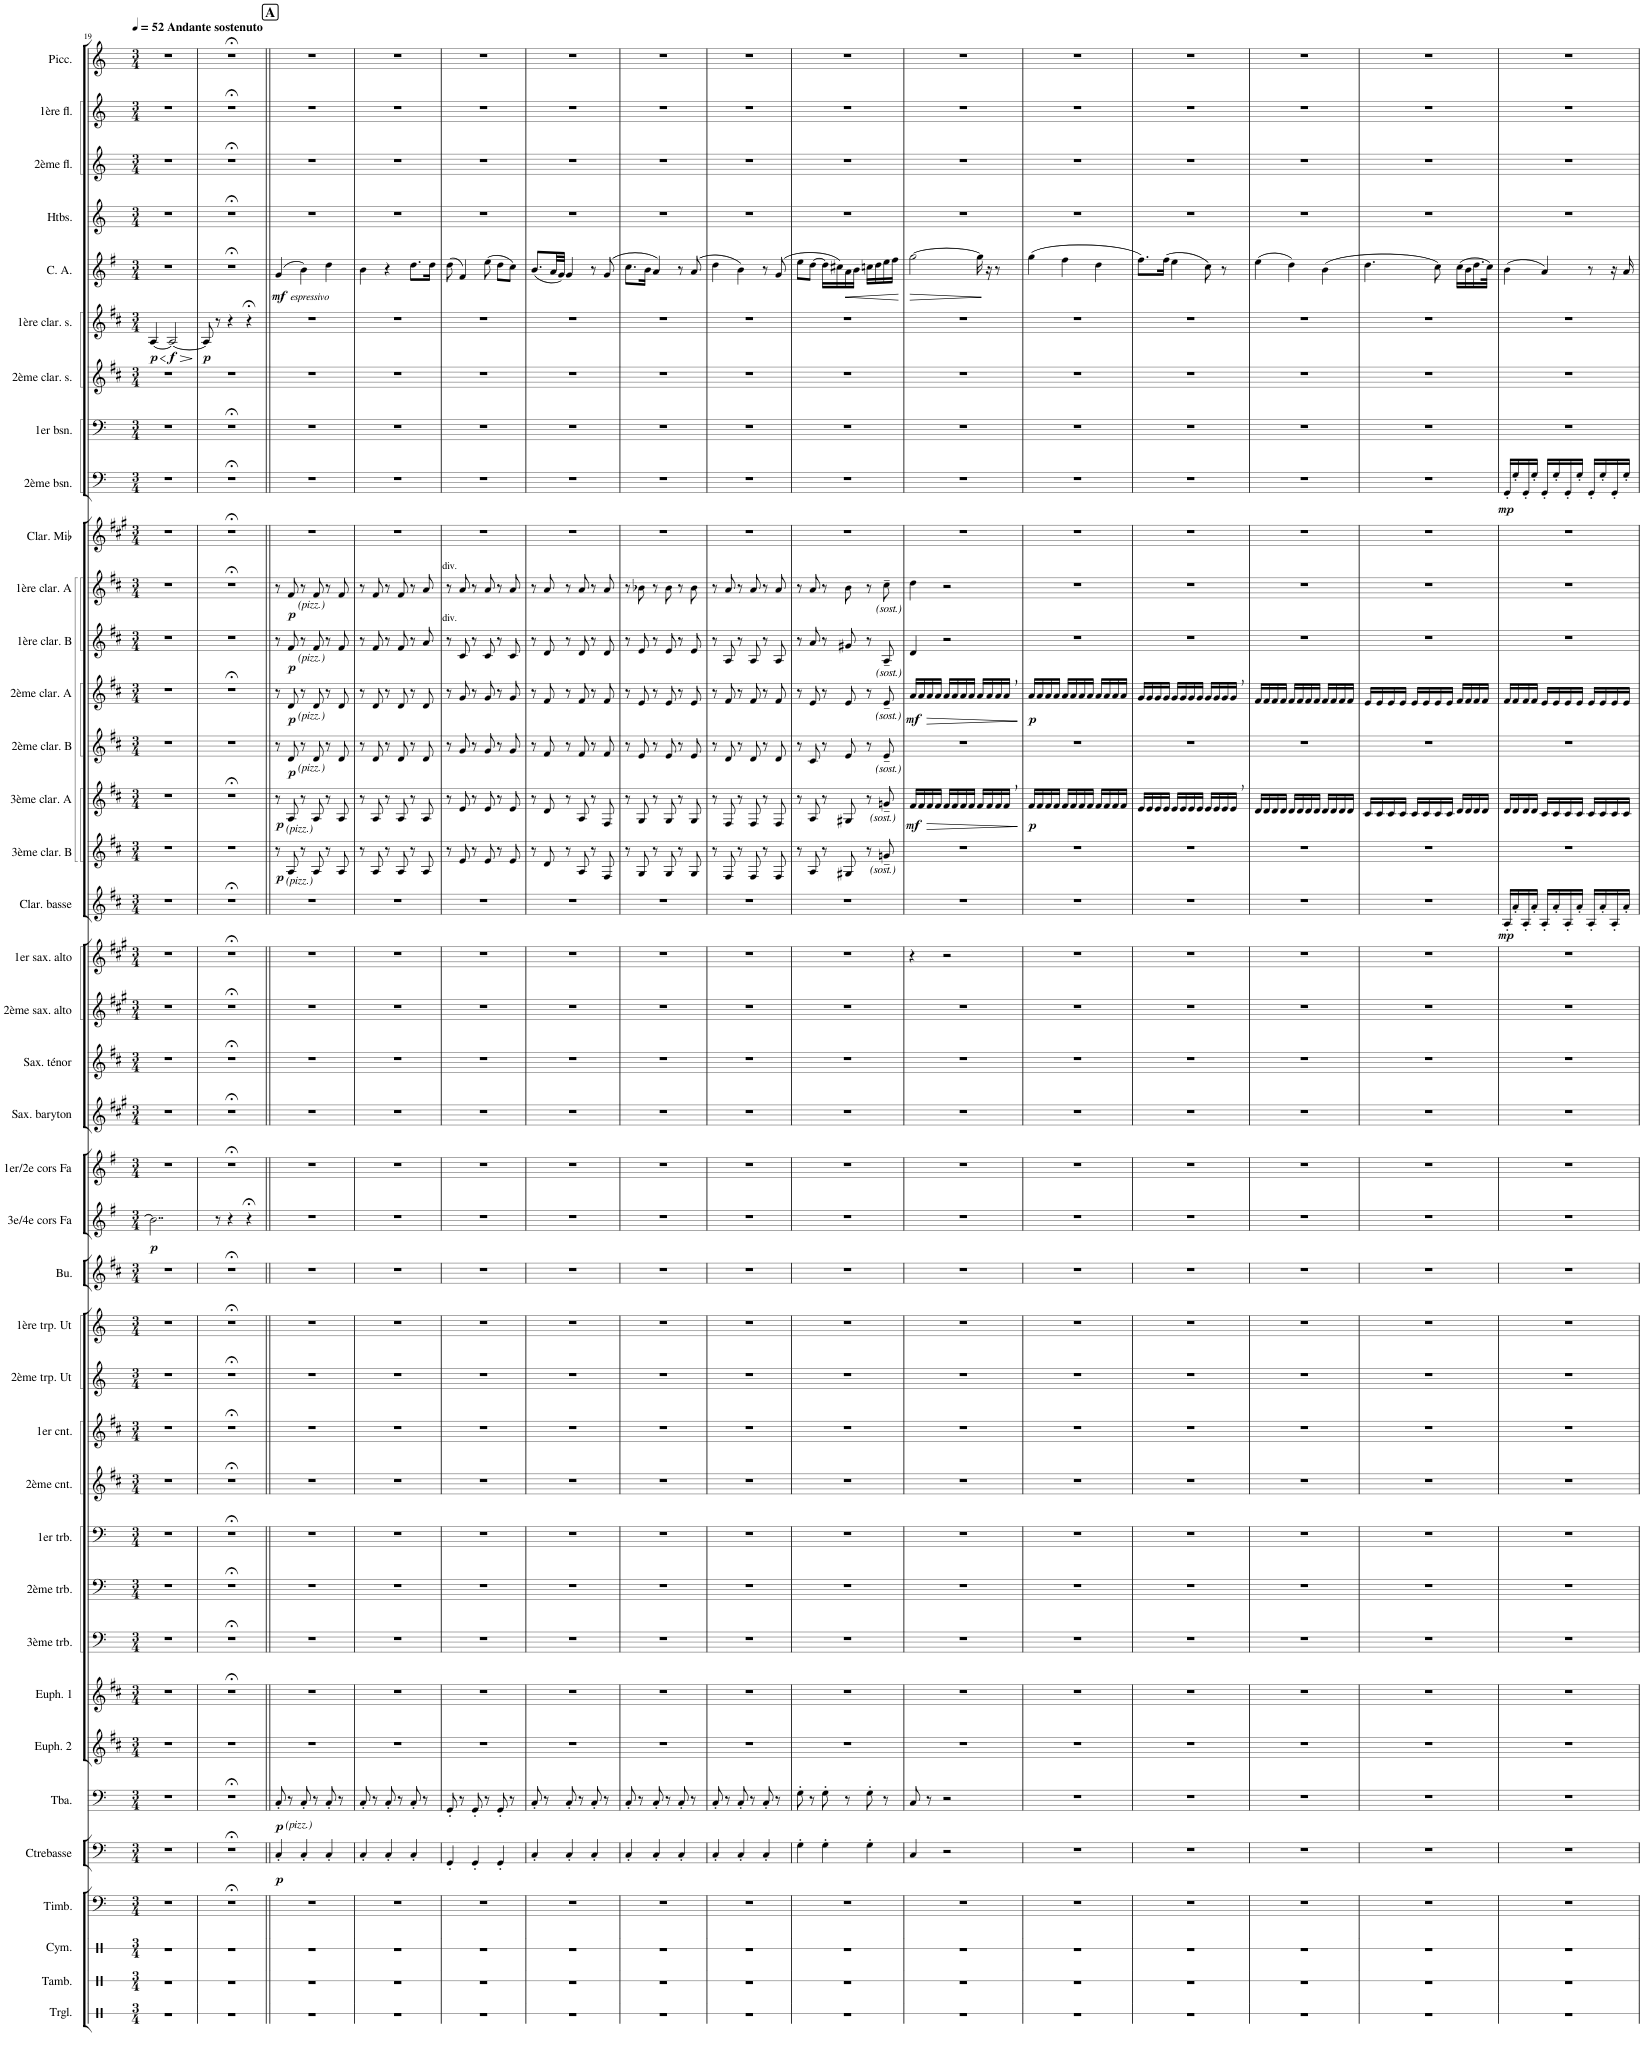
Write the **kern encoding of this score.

**kern	**kern	**kern	**kern	**kern	**dynam	**kern	**dynam	**kern	**kern	**kern	**kern	**kern	**kern	**kern	**kern	**kern	**kern	**kern	**dynam	**kern	**kern	**kern	**kern	**kern	**kern	**dynam	**kern	**dynam	**kern	**dynam	**kern	**dynam	**kern	**dynam	**kern	**dynam	**kern	**dynam	**kern	**kern	**dynam	**kern	**kern	**kern	**dynam	**kern	**dynam	**kern	**kern	**kern	**kern
*part39	*part38	*part37	*part36	*part35	*part35	*part34	*part34	*part33	*part32	*part31	*part30	*part29	*part28	*part27	*part26	*part25	*part24	*part23	*part23	*part22	*part21	*part20	*part19	*part18	*part17	*part17	*part16	*part16	*part15	*part15	*part14	*part14	*part13	*part13	*part12	*part12	*part11	*part11	*part10	*part9	*part9	*part8	*part7	*part6	*part6	*part5	*part5	*part4	*part3	*part2	*part1
*staff39	*staff38	*staff37	*staff36	*staff35	*staff35	*staff34	*staff34	*staff33	*staff32	*staff31	*staff30	*staff29	*staff28	*staff27	*staff26	*staff25	*staff24	*staff23	*staff23	*staff22	*staff21	*staff20	*staff19	*staff18	*staff17	*staff17	*staff16	*staff16	*staff15	*staff15	*staff14	*staff14	*staff13	*staff13	*staff12	*staff12	*staff11	*staff11	*staff10	*staff9	*staff9	*staff8	*staff7	*staff6	*staff6	*staff5	*staff5	*staff4	*staff3	*staff2	*staff1
*I"Triangle	*I"Tambourin	*I"Cymbales	*I"Timbales	*I"Contrebasse à c.	*	*I"Tuba	*	*I"Euphonium 2	*I"Euphonium 1	*I"3ème trombone	*I"2ème trombone	*I"1er trombone	*I"2ème cornet	*I"1er cornet	*I"2ème trompette en Ut	*I"1ère trompette en Ut	*I"Bugle	*I"3ème/4ème cors en Fa	*	*I"1er/2ème cors en Fa	*I"Saxophone baryton	*I"Saxophone ténor	*I"2ème saxophone alto	*I"1er saxophone alto	*I"Clarinette basse	*	*I"3ème clarinette B	*	*I"3ème clarinette A	*	*I"2ème clarinette B	*	*I"2ème clarinette A	*	*I"1ère clarinette B	*	*I"1ère clarinette A	*	*I"Clarinette mib	*I"2ème basson	*	*I"1er basson	*I"2ème clarinette solo	*I"1ère clarinette solo	*	*I"Cor anglais	*	*I"Hautbois	*I"2ème flûte	*I"1ère flûte	*I"Piccolo
*I'Trgl.	*I'Tamb.	*I'Cym.	*I'Timb.	*I'Ctrebasse	*	*I'Tba.	*	*I'Euph. 2	*I'Euph. 1	*I'3ème trb.	*I'2ème trb.	*I'1er trb.	*I'2ème cnt.	*I'1er cnt.	*I'2ème trp. Ut	*I'1ère trp. Ut	*I'Bu.	*I'3e/4e cors Fa	*	*I'1er/2e cors Fa	*I'Sax. baryton	*I'Sax. ténor	*I'2ème sax. alto	*I'1er sax. alto	*I'Clar. basse	*	*I'3ème clar. B	*	*I'3ème clar. A	*	*I'2ème clar. B	*	*I'2ème clar. A	*	*I'1ère clar. B	*	*I'1ère clar. A	*	*I'Clar. Mib	*I'2ème bsn.	*	*I'1er bsn.	*I'2ème clar. s.	*I'1ère clar. s.	*	*I'C. A.	*	*I'Htbs.	*I'2ème fl.	*I'1ère fl.	*I'Picc.
!!LO:PB:g=z
*clefX	*clefX	*clefX	*clefF4	*clefF4	*	*clefF4	*	*clefG2	*clefG2	*clefF4	*clefF4	*clefF4	*clefG2	*clefG2	*clefG2	*clefG2	*clefG2	*clefG2	*	*clefG2	*clefG2	*clefG2	*clefG2	*clefG2	*clefG2	*	*clefG2	*	*clefG2	*	*clefG2	*	*clefG2	*	*clefG2	*	*clefG2	*	*clefG2	*clefF4	*	*clefF4	*clefG2	*clefG2	*	*clefG2	*	*clefG2	*clefG2	*clefG2	*clefG2
*	*	*	*	*Trd7c12	*	*	*	*Trd8c14	*Trd8c14	*	*	*	*Trd1c2	*Trd1c2	*Trd1c2	*Trd1c2	*Trd1c2	*Trd4c7	*	*Trd4c7	*Trd12c21	*Trd8c14	*Trd5c9	*Trd5c9	*Trd8c14	*	*Trd1c2	*	*Trd1c2	*	*Trd1c2	*	*Trd1c2	*	*Trd1c2	*	*Trd1c2	*	*Trd1c2	*	*	*	*Trd1c2	*Trd1c2	*	*Trd4c7	*	*	*	*	*Trd-7c-12
*k[]	*k[]	*k[]	*k[]	*k[]	*	*k[]	*	*k[f#c#]	*k[f#c#]	*k[]	*k[]	*k[]	*k[f#c#]	*k[f#c#]	*k[]	*k[]	*k[f#c#]	*k[f#]	*	*k[f#]	*k[f#c#g#]	*k[f#c#]	*k[f#c#g#]	*k[f#c#g#]	*k[f#c#]	*	*k[f#c#]	*	*k[f#c#]	*	*k[f#c#]	*	*k[f#c#]	*	*k[f#c#]	*	*k[f#c#]	*	*k[f#c#g#]	*k[]	*	*k[]	*k[f#c#]	*k[f#c#]	*	*k[f#]	*	*k[]	*k[]	*k[]	*k[]
*M3/4	*M3/4	*M3/4	*M3/4	*M3/4	*	*M3/4	*	*M3/4	*M3/4	*M3/4	*M3/4	*M3/4	*M3/4	*M3/4	*M3/4	*M3/4	*M3/4	*M3/4	*	*M3/4	*M3/4	*M3/4	*M3/4	*M3/4	*M3/4	*	*M3/4	*	*M3/4	*	*M3/4	*	*M3/4	*	*M3/4	*	*M3/4	*	*M3/4	*M3/4	*	*M3/4	*M3/4	*M3/4	*	*M3/4	*	*M3/4	*M3/4	*M3/4	*M3/4
*MM52	*MM52	*MM52	*MM52	*MM52	*	*MM52	*	*MM52	*MM52	*MM52	*MM52	*MM52	*MM52	*MM52	*MM52	*MM52	*MM52	*MM52	*	*MM52	*MM52	*MM52	*MM52	*MM52	*MM52	*	*MM52	*	*MM52	*	*MM52	*	*MM52	*	*MM52	*	*MM52	*	*MM52	*MM52	*	*MM52	*MM52	*MM52	*	*MM52	*	*MM52	*MM52	*MM52	*MM52
=19	=19	=19	=19	=19	=19	=19	=19	=19	=19	=19	=19	=19	=19	=19	=19	=19	=19	=19	=19	=19	=19	=19	=19	=19	=19	=19	=19	=19	=19	=19	=19	=19	=19	=19	=19	=19	=19	=19	=19	=19	=19	=19	=19	=19	=19	=19	=19	=19	=19	=19	=19
!	!	!	!	!	!	!	!	!	!	!	!	!	!	!	!	!	!	!	!	!	!	!	!	!	!	!	!	!	!	!	!	!	!	!	!	!	!	!	!	!	!	!	!	!	!	!	!	!	!	!	!LO:TX:a:B:t=Andante sostenuto
!	!	!	!	!	!	!	!	!	!	!	!	!	!	!	!	!	!	!LO:N:vis=2..	!LO:DY:b	!	!	!	!	!	!	!	!	!	!	!	!	!	!	!	!	!	!	!	!	!	!	!	!	!	!LO:HP:b	!	!	!	!	!	!
!	!	!	!	!	!	!	!	!	!	!	!	!	!	!	!	!	!	!	!	!	!	!	!	!	!	!	!	!	!	!	!	!	!	!	!	!	!	!	!	!	!	!	!	!	!LO:DY:n=1:b	!	!	!	!	!	!
2.r	2.r	2.r	2.r	2.r	.	2.r	.	2.r	2.r	2.r	2.r	2.r	2.r	2.r	2.r	2.r	2.r	2.b\_	p	2.r	2.r	2.r	2.r	2.r	2.r	.	2.r	.	2.r	.	2.r	.	2.r	.	2.r	.	2.r	.	2.r	2.r	.	2.r	2.r	[4A/	< p	2.r	.	2.r	2.r	2.r	2.r
!	!	!	!	!	!	!	!	!	!	!	!	!	!	!	!	!	!	!	!	!	!	!	!	!	!	!	!	!	!	!	!	!	!	!	!	!	!	!	!	!	!	!	!	!	!LO:HP:n=1:b	!	!	!	!	!	!
!	!	!	!	!	!	!	!	!	!	!	!	!	!	!	!	!	!	!	!	!	!	!	!	!	!	!	!	!	!	!	!	!	!	!	!	!	!	!	!	!	!	!	!	!	!LO:DY:n=2:b	!	!	!	!	!	!
.	.	.	.	.	.	.	.	.	.	.	.	.	.	.	.	.	.	.	.	.	.	.	.	.	.	.	.	.	.	.	.	.	.	.	.	.	.	.	.	.	.	.	.	2A/_	[ > f	.	.	.	.	.	.
.	.	.	.	.	.	.	.	.	.	.	.	.	.	.	.	.	.	.	.	.	.	.	.	.	.	.	.	.	.	.	.	.	.	.	.	.	.	.	.	.	.	.	.	.	]	.	.	.	.	.	.
=20	=20	=20	=20	=20	=20	=20	=20	=20	=20	=20	=20	=20	=20	=20	=20	=20	=20	=20	=20	=20	=20	=20	=20	=20	=20	=20	=20	=20	=20	=20	=20	=20	=20	=20	=20	=20	=20	=20	=20	=20	=20	=20	=20	=20	=20	=20	=20	=20	=20	=20	=20
!	!	!	!	!	!	!	!	!	!	!	!	!	!	!	!	!	!	!	!	!	!	!	!	!	!	!	!	!	!	!	!	!	!	!	!	!	!	!	!	!	!	!	!	!	!LO:DY:b	!	!	!	!	!	!
2.r	2.r	2.r	2.r;<	2.r;<	.	2.r;<	.	2.r	2.r;<	2.r;<	2.r;<	2.r;<	2.r;<	2.r;<	2.r;<	2.r;<	2.r;<	8b\]	.	2.r;<	2.r;<	2.r;<	2.r;<	2.r;<	2.r;<	.	2.r	.	2.r;<	.	2.r	.	2.r;<	.	2.r	.	2.r;<	.	2.r;<	2.r;<	.	2.r;<	2.r	8A/]	p	2.r;<	.	2.r;<	2.r;<	2.r;<	2.r;<
.	.	.	.	.	.	.	.	.	.	.	.	.	.	.	.	.	.	8r	.	.	.	.	.	.	.	.	.	.	.	.	.	.	.	.	.	.	.	.	.	.	.	.	.	8r	.	.	.	.	.	.	.
.	.	.	.	.	.	.	.	.	.	.	.	.	.	.	.	.	.	4r	.	.	.	.	.	.	.	.	.	.	.	.	.	.	.	.	.	.	.	.	.	.	.	.	.	4r	.	.	.	.	.	.	.
.	.	.	.	.	.	.	.	.	.	.	.	.	.	.	.	.	.	4r;<	.	.	.	.	.	.	.	.	.	.	.	.	.	.	.	.	.	.	.	.	.	.	.	.	.	4r;<	.	.	.	.	.	.	.
!!LO:REH:place=s1:a:B:cj:fs=14:t=A
=21||	=21||	=21||	=21||	=21||	=21||	=21||	=21||	=21||	=21||	=21||	=21||	=21||	=21||	=21||	=21||	=21||	=21||	=21||	=21||	=21||	=21||	=21||	=21||	=21||	=21||	=21||	=21||	=21||	=21||	=21||	=21||	=21||	=21||	=21||	=21||	=21||	=21||	=21||	=21||	=21||	=21||	=21||	=21||	=21||	=21||	=21||	=21||	=21||	=21||	=21||	=21||
!	!	!	!	!	!	!LO:TX:b:i:t=(pizz.)	!	!	!	!	!	!	!	!	!	!	!	!	!	!	!	!	!	!	!	!	!	!	!	!	!	!	!	!	!	!	!	!	!	!	!	!	!	!	!	!	!	!	!	!	!
!	!	!	!	!	!LO:DY:b	!	!LO:DY:b	!	!	!	!	!	!	!	!	!	!	!	!	!	!	!	!	!	!	!	!	!	!	!	!	!	!	!	!	!	!	!	!	!	!	!	!	!	!	!	!LO:DY:b	!	!	!	!
!	!	!	!	!	!	!	!	!	!	!	!	!	!	!	!	!	!	!	!	!	!	!	!	!	!	!	!	!	!	!	!	!	!	!	!	!	!	!	!	!	!	!	!	!	!	!	!LO:DY:n=1:b	!	!	!	!
2.r	2.r	2.r	2.r	4C'/	p	8C'/	p	2.r	2.r	2.r	2.r	2.r	2.r	2.r	2.r	2.r	2.r	2.r	.	2.r	2.r	2.r	2.r	2.r	2.r	.	8r	.	8r	.	8r	.	8r	.	8r	.	8r	.	2.r	2.r	.	2.r	2.r	2.r	.	(4g/	mf other-dynamics	2.r	2.r	2.r	2.r
!	!	!	!	!	!	!	!	!	!	!	!	!	!	!	!	!	!	!	!	!	!	!	!	!	!	!	!	!	!	!	!	!	!	!	!	!	!LO:TX:b:i:t=(pizz.)	!	!	!	!	!	!	!	!	!	!	!	!	!	!
!	!	!	!	!	!	!	!	!	!	!	!	!	!	!	!	!	!	!	!	!	!	!	!	!	!	!	!	!	!	!	!	!	!	!	!LO:TX:b:i:t=(pizz.)	!	!	!	!	!	!	!	!	!	!	!	!	!	!	!	!
!	!	!	!	!	!	!	!	!	!	!	!	!	!	!	!	!	!	!	!	!	!	!	!	!	!	!	!	!	!	!	!	!	!LO:TX:b:i:t=(pizz.)	!	!	!	!	!	!	!	!	!	!	!	!	!	!	!	!	!	!
!	!	!	!	!	!	!	!	!	!	!	!	!	!	!	!	!	!	!	!	!	!	!	!	!	!	!	!	!	!	!	!LO:TX:b:i:t=(pizz.)	!	!	!	!	!	!	!	!	!	!	!	!	!	!	!	!	!	!	!	!
!	!	!	!	!	!	!	!	!	!	!	!	!	!	!	!	!	!	!	!	!	!	!	!	!	!	!	!	!	!LO:TX:b:i:t=(pizz.)	!	!	!	!	!	!	!	!	!	!	!	!	!	!	!	!	!	!	!	!	!	!
!	!	!	!	!	!	!	!	!	!	!	!	!	!	!	!	!	!	!	!	!	!	!	!	!	!	!	!LO:TX:b:i:t=(pizz.)	!	!	!	!	!	!	!	!	!	!	!	!	!	!	!	!	!	!	!	!	!	!	!	!
!	!	!	!	!	!	!	!	!	!	!	!	!	!	!	!	!	!	!	!	!	!	!	!	!	!	!	!	!LO:DY:b	!	!LO:DY:b	!	!LO:DY:b	!	!LO:DY:b	!	!LO:DY:b	!	!LO:DY:b	!	!	!	!	!	!	!	!	!	!	!	!	!
.	.	.	.	.	.	8r	.	.	.	.	.	.	.	.	.	.	.	.	.	.	.	.	.	.	.	.	8A/	p	8A/	p	8d/	p	8d/	p	8f#/	p	8f#/	p	.	.	.	.	.	.	.	.	.	.	.	.	.
.	.	.	.	4C'/	.	8C'/	.	.	.	.	.	.	.	.	.	.	.	.	.	.	.	.	.	.	.	.	8r	.	8r	.	8r	.	8r	.	8r	.	8r	.	.	.	.	.	.	.	.	4b\)	.	.	.	.	.
.	.	.	.	.	.	8r	.	.	.	.	.	.	.	.	.	.	.	.	.	.	.	.	.	.	.	.	8A/	.	8A/	.	8d/	.	8d/	.	8f#/	.	8f#/	.	.	.	.	.	.	.	.	.	.	.	.	.	.
.	.	.	.	4C'/	.	8C'/	.	.	.	.	.	.	.	.	.	.	.	.	.	.	.	.	.	.	.	.	8r	.	8r	.	8r	.	8r	.	8r	.	8r	.	.	.	.	.	.	.	.	4dd\	.	.	.	.	.
.	.	.	.	.	.	8r	.	.	.	.	.	.	.	.	.	.	.	.	.	.	.	.	.	.	.	.	8A/	.	8A/	.	8d/	.	8d/	.	8f#/	.	8f#/	.	.	.	.	.	.	.	.	.	.	.	.	.	.
=22	=22	=22	=22	=22	=22	=22	=22	=22	=22	=22	=22	=22	=22	=22	=22	=22	=22	=22	=22	=22	=22	=22	=22	=22	=22	=22	=22	=22	=22	=22	=22	=22	=22	=22	=22	=22	=22	=22	=22	=22	=22	=22	=22	=22	=22	=22	=22	=22	=22	=22	=22
2.r	2.r	2.r	2.r	4C'/	.	8C'/	.	2.r	2.r	2.r	2.r	2.r	2.r	2.r	2.r	2.r	2.r	2.r	.	2.r	2.r	2.r	2.r	2.r	2.r	.	8r	.	8r	.	8r	.	8r	.	8r	.	8r	.	2.r	2.r	.	2.r	2.r	2.r	.	4b\	.	2.r	2.r	2.r	2.r
.	.	.	.	.	.	8r	.	.	.	.	.	.	.	.	.	.	.	.	.	.	.	.	.	.	.	.	8A/	.	8A/	.	8d/	.	8d/	.	8f#/	.	8f#/	.	.	.	.	.	.	.	.	.	.	.	.	.	.
.	.	.	.	4C'/	.	8C'/	.	.	.	.	.	.	.	.	.	.	.	.	.	.	.	.	.	.	.	.	8r	.	8r	.	8r	.	8r	.	8r	.	8r	.	.	.	.	.	.	.	.	4r	.	.	.	.	.
.	.	.	.	.	.	8r	.	.	.	.	.	.	.	.	.	.	.	.	.	.	.	.	.	.	.	.	8A/	.	8A/	.	8d/	.	8d/	.	8f#/	.	8f#/	.	.	.	.	.	.	.	.	.	.	.	.	.	.
.	.	.	.	4C'/	.	8C'/	.	.	.	.	.	.	.	.	.	.	.	.	.	.	.	.	.	.	.	.	8r	.	8r	.	8r	.	8r	.	8r	.	8r	.	.	.	.	.	.	.	.	8.dd\L	.	.	.	.	.
.	.	.	.	.	.	8r	.	.	.	.	.	.	.	.	.	.	.	.	.	.	.	.	.	.	.	.	8A/	.	8A/	.	8d/	.	8d/	.	8a/	.	8a/	.	.	.	.	.	.	.	.	.	.	.	.	.	.
.	.	.	.	.	.	.	.	.	.	.	.	.	.	.	.	.	.	.	.	.	.	.	.	.	.	.	.	.	.	.	.	.	.	.	.	.	.	.	.	.	.	.	.	.	.	16dd\Jk	.	.	.	.	.
=23	=23	=23	=23	=23	=23	=23	=23	=23	=23	=23	=23	=23	=23	=23	=23	=23	=23	=23	=23	=23	=23	=23	=23	=23	=23	=23	=23	=23	=23	=23	=23	=23	=23	=23	=23	=23	=23	=23	=23	=23	=23	=23	=23	=23	=23	=23	=23	=23	=23	=23	=23
2.r	2.r	2.r	2.r	4GG'/	.	8GG'/	.	2.r	2.r	2.r	2.r	2.r	2.r	2.r	2.r	2.r	2.r	2.r	.	2.r	2.r	2.r	2.r	2.r	2.r	.	8r	.	8r	.	8r	.	8r	.	8r	.	8r	.	2.r	2.r	.	2.r	2.r	2.r	.	(8dd\	.	2.r	2.r	2.r	2.r
!	!	!	!	!	!	!	!	!	!	!	!	!	!	!	!	!	!	!	!	!	!	!	!	!	!	!	!	!	!	!	!	!	!	!	!	!	!LO:TX:a:t=div.	!	!	!	!	!	!	!	!	!	!	!	!	!	!
!	!	!	!	!	!	!	!	!	!	!	!	!	!	!	!	!	!	!	!	!	!	!	!	!	!	!	!	!	!	!	!	!	!	!	!LO:TX:a:t=div.	!	!	!	!	!	!	!	!	!	!	!	!	!	!	!	!
.	.	.	.	.	.	8r	.	.	.	.	.	.	.	.	.	.	.	.	.	.	.	.	.	.	.	.	8e/	.	8e/	.	8g/	.	8g/	.	8c#/	.	8a/	.	.	.	.	.	.	.	.	4f#/)	.	.	.	.	.
.	.	.	.	4GG'/	.	8GG'/	.	.	.	.	.	.	.	.	.	.	.	.	.	.	.	.	.	.	.	.	8r	.	8r	.	8r	.	8r	.	8r	.	8r	.	.	.	.	.	.	.	.	.	.	.	.	.	.
.	.	.	.	.	.	8r	.	.	.	.	.	.	.	.	.	.	.	.	.	.	.	.	.	.	.	.	8e/	.	8e/	.	8g/	.	8g/	.	8c#/	.	8a/	.	.	.	.	.	.	.	.	(8ee\	.	.	.	.	.
.	.	.	.	4GG'/	.	8GG'/	.	.	.	.	.	.	.	.	.	.	.	.	.	.	.	.	.	.	.	.	8r	.	8r	.	8r	.	8r	.	8r	.	8r	.	.	.	.	.	.	.	.	8dd\L	.	.	.	.	.
.	.	.	.	.	.	8r	.	.	.	.	.	.	.	.	.	.	.	.	.	.	.	.	.	.	.	.	8e/	.	8e/	.	8g/	.	8g/	.	8c#/	.	8a/	.	.	.	.	.	.	.	.	8cc\J)	.	.	.	.	.
=24	=24	=24	=24	=24	=24	=24	=24	=24	=24	=24	=24	=24	=24	=24	=24	=24	=24	=24	=24	=24	=24	=24	=24	=24	=24	=24	=24	=24	=24	=24	=24	=24	=24	=24	=24	=24	=24	=24	=24	=24	=24	=24	=24	=24	=24	=24	=24	=24	=24	=24	=24
2.r	2.r	2.r	2.r	4C'/	.	8C'/	.	2.r	2.r	2.r	2.r	2.r	2.r	2.r	2.r	2.r	2.r	2.r	.	2.r	2.r	2.r	2.r	2.r	2.r	.	8r	.	8r	.	8r	.	8r	.	8r	.	8r	.	2.r	2.r	.	2.r	2.r	2.r	.	(8.b/L	.	2.r	2.r	2.r	2.r
.	.	.	.	.	.	8r	.	.	.	.	.	.	.	.	.	.	.	.	.	.	.	.	.	.	.	.	8d/	.	8d/	.	8f#/	.	8f#/	.	8d/	.	8a/	.	.	.	.	.	.	.	.	.	.	.	.	.	.
.	.	.	.	.	.	.	.	.	.	.	.	.	.	.	.	.	.	.	.	.	.	.	.	.	.	.	.	.	.	.	.	.	.	.	.	.	.	.	.	.	.	.	.	.	.	32a/LL	.	.	.	.	.
.	.	.	.	.	.	.	.	.	.	.	.	.	.	.	.	.	.	.	.	.	.	.	.	.	.	.	.	.	.	.	.	.	.	.	.	.	.	.	.	.	.	.	.	.	.	32g/JJJ)	.	.	.	.	.
.	.	.	.	4C'/	.	8C'/	.	.	.	.	.	.	.	.	.	.	.	.	.	.	.	.	.	.	.	.	8r	.	8r	.	8r	.	8r	.	8r	.	8r	.	.	.	.	.	.	.	.	4g/	.	.	.	.	.
.	.	.	.	.	.	8r	.	.	.	.	.	.	.	.	.	.	.	.	.	.	.	.	.	.	.	.	8A/	.	8A/	.	8f#/	.	8f#/	.	8d/	.	8a/	.	.	.	.	.	.	.	.	.	.	.	.	.	.
.	.	.	.	4C'/	.	8C'/	.	.	.	.	.	.	.	.	.	.	.	.	.	.	.	.	.	.	.	.	8r	.	8r	.	8r	.	8r	.	8r	.	8r	.	.	.	.	.	.	.	.	8r	.	.	.	.	.
.	.	.	.	.	.	8r	.	.	.	.	.	.	.	.	.	.	.	.	.	.	.	.	.	.	.	.	8F#/	.	8F#/	.	8f#/	.	8f#/	.	8d/	.	8a/	.	.	.	.	.	.	.	.	(>8g/	.	.	.	.	.
=25	=25	=25	=25	=25	=25	=25	=25	=25	=25	=25	=25	=25	=25	=25	=25	=25	=25	=25	=25	=25	=25	=25	=25	=25	=25	=25	=25	=25	=25	=25	=25	=25	=25	=25	=25	=25	=25	=25	=25	=25	=25	=25	=25	=25	=25	=25	=25	=25	=25	=25	=25
2.r	2.r	2.r	2.r	4C'/	.	8C'/	.	2.r	2.r	2.r	2.r	2.r	2.r	2.r	2.r	2.r	2.r	2.r	.	2.r	2.r	2.r	2.r	2.r	2.r	.	8r	.	8r	.	8r	.	8r	.	8r	.	8r	.	2.r	2.r	.	2.r	2.r	2.r	.	8.cc\L	.	2.r	2.r	2.r	2.r
.	.	.	.	.	.	8r	.	.	.	.	.	.	.	.	.	.	.	.	.	.	.	.	.	.	.	.	8G/	.	8G/	.	8e/	.	8e/	.	8e/	.	8b-X\	.	.	.	.	.	.	.	.	.	.	.	.	.	.
.	.	.	.	.	.	.	.	.	.	.	.	.	.	.	.	.	.	.	.	.	.	.	.	.	.	.	.	.	.	.	.	.	.	.	.	.	.	.	.	.	.	.	.	.	.	16b\Jk	.	.	.	.	.
.	.	.	.	4C'/	.	8C'/	.	.	.	.	.	.	.	.	.	.	.	.	.	.	.	.	.	.	.	.	8r	.	8r	.	8r	.	8r	.	8r	.	8r	.	.	.	.	.	.	.	.	4a/)	.	.	.	.	.
.	.	.	.	.	.	8r	.	.	.	.	.	.	.	.	.	.	.	.	.	.	.	.	.	.	.	.	8G/	.	8G/	.	8e/	.	8e/	.	8e/	.	8b-\	.	.	.	.	.	.	.	.	.	.	.	.	.	.
.	.	.	.	4C'/	.	8C'/	.	.	.	.	.	.	.	.	.	.	.	.	.	.	.	.	.	.	.	.	8r	.	8r	.	8r	.	8r	.	8r	.	8r	.	.	.	.	.	.	.	.	8r	.	.	.	.	.
.	.	.	.	.	.	8r	.	.	.	.	.	.	.	.	.	.	.	.	.	.	.	.	.	.	.	.	8G/	.	8G/	.	8e/	.	8e/	.	8e/	.	8b-\	.	.	.	.	.	.	.	.	(>8a/	.	.	.	.	.
=26	=26	=26	=26	=26	=26	=26	=26	=26	=26	=26	=26	=26	=26	=26	=26	=26	=26	=26	=26	=26	=26	=26	=26	=26	=26	=26	=26	=26	=26	=26	=26	=26	=26	=26	=26	=26	=26	=26	=26	=26	=26	=26	=26	=26	=26	=26	=26	=26	=26	=26	=26
2.r	2.r	2.r	2.r	4C'/	.	8C'/	.	2.r	2.r	2.r	2.r	2.r	2.r	2.r	2.r	2.r	2.r	2.r	.	2.r	2.r	2.r	2.r	2.r	2.r	.	8r	.	8r	.	8r	.	8r	.	8r	.	8r	.	2.r	2.r	.	2.r	2.r	2.r	.	4dd\	.	2.r	2.r	2.r	2.r
.	.	.	.	.	.	8r	.	.	.	.	.	.	.	.	.	.	.	.	.	.	.	.	.	.	.	.	8F#/	.	8F#/	.	8d/	.	8f#/	.	8A/	.	8a/	.	.	.	.	.	.	.	.	.	.	.	.	.	.
.	.	.	.	4C'/	.	8C'/	.	.	.	.	.	.	.	.	.	.	.	.	.	.	.	.	.	.	.	.	8r	.	8r	.	8r	.	8r	.	8r	.	8r	.	.	.	.	.	.	.	.	4b\)	.	.	.	.	.
.	.	.	.	.	.	8r	.	.	.	.	.	.	.	.	.	.	.	.	.	.	.	.	.	.	.	.	8F#/	.	8F#/	.	8d/	.	8f#/	.	8A/	.	8a/	.	.	.	.	.	.	.	.	.	.	.	.	.	.
.	.	.	.	4C'/	.	8C'/	.	.	.	.	.	.	.	.	.	.	.	.	.	.	.	.	.	.	.	.	8r	.	8r	.	8r	.	8r	.	8r	.	8r	.	.	.	.	.	.	.	.	8r	.	.	.	.	.
.	.	.	.	.	.	8r	.	.	.	.	.	.	.	.	.	.	.	.	.	.	.	.	.	.	.	.	8F#/	.	8F#/	.	8d/	.	8f#/	.	8A/	.	8a/	.	.	.	.	.	.	.	.	(>8g/	.	.	.	.	.
=27	=27	=27	=27	=27	=27	=27	=27	=27	=27	=27	=27	=27	=27	=27	=27	=27	=27	=27	=27	=27	=27	=27	=27	=27	=27	=27	=27	=27	=27	=27	=27	=27	=27	=27	=27	=27	=27	=27	=27	=27	=27	=27	=27	=27	=27	=27	=27	=27	=27	=27	=27
2.r	2.r	2.r	2.r	4G'\	.	8G'\	.	2.r	2.r	2.r	2.r	2.r	2.r	2.r	2.r	2.r	2.r	2.r	.	2.r	2.r	2.r	2.r	2.r	2.r	.	8r	.	8r	.	8r	.	8r	.	8r	.	8r	.	2.r	2.r	.	2.r	2.r	2.r	.	8ee\L	.	2.r	2.r	2.r	2.r
.	.	.	.	.	.	8r	.	.	.	.	.	.	.	.	.	.	.	.	.	.	.	.	.	.	.	.	8A/	.	8A/	.	8c#/	.	8e/	.	8a/	.	8a/	.	.	.	.	.	.	.	.	[8dd\J	.	.	.	.	.
.	.	.	.	4G'\	.	8G'\	.	.	.	.	.	.	.	.	.	.	.	.	.	.	.	.	.	.	.	.	8r	.	8r	.	8r	.	8r	.	8r	.	8r	.	.	.	.	.	.	.	.	16dd\LL]	.	.	.	.	.
.	.	.	.	.	.	.	.	.	.	.	.	.	.	.	.	.	.	.	.	.	.	.	.	.	.	.	.	.	.	.	.	.	.	.	.	.	.	.	.	.	.	.	.	.	.	16cc#X\)	.	.	.	.	.
!	!	!	!	!	!	!	!	!	!	!	!	!	!	!	!	!	!	!	!	!	!	!	!	!	!	!	!	!	!	!	!	!	!	!	!	!	!	!	!	!	!	!	!	!	!	!	!LO:HP:b	!	!	!	!
.	.	.	.	.	.	8r	.	.	.	.	.	.	.	.	.	.	.	.	.	.	.	.	.	.	.	.	8G#X/	.	8G#X/	.	8e/	.	8e/	.	8g#X/	.	8b\	.	.	.	.	.	.	.	.	16a\	<	.	.	.	.
.	.	.	.	.	.	.	.	.	.	.	.	.	.	.	.	.	.	.	.	.	.	.	.	.	.	.	.	.	.	.	.	.	.	.	.	.	.	.	.	.	.	.	.	.	.	16b\JJ	.	.	.	.	.
.	.	.	.	4G'\	.	8G'\	.	.	.	.	.	.	.	.	.	.	.	.	.	.	.	.	.	.	.	.	8r	.	8r	.	8r	.	8r	.	8r	.	8r	.	.	.	.	.	.	.	.	16ccn\LL	.	.	.	.	.
.	.	.	.	.	.	.	.	.	.	.	.	.	.	.	.	.	.	.	.	.	.	.	.	.	.	.	.	.	.	.	.	.	.	.	.	.	.	.	.	.	.	.	.	.	.	16dd\	.	.	.	.	.
!	!	!	!	!	!	!	!	!	!	!	!	!	!	!	!	!	!	!	!	!	!	!	!	!	!	!	!	!	!	!	!	!	!	!	!	!	!LO:TX:b:i:t=(sost.)	!	!	!	!	!	!	!	!	!	!	!	!	!	!
!	!	!	!	!	!	!	!	!	!	!	!	!	!	!	!	!	!	!	!	!	!	!	!	!	!	!	!	!	!	!	!	!	!	!	!LO:TX:b:i:t=(sost.)	!	!	!	!	!	!	!	!	!	!	!	!	!	!	!	!
!	!	!	!	!	!	!	!	!	!	!	!	!	!	!	!	!	!	!	!	!	!	!	!	!	!	!	!	!	!	!	!	!	!LO:TX:b:i:t=(sost.)	!	!	!	!	!	!	!	!	!	!	!	!	!	!	!	!	!	!
!	!	!	!	!	!	!	!	!	!	!	!	!	!	!	!	!	!	!	!	!	!	!	!	!	!	!	!	!	!	!	!LO:TX:b:i:t=(sost.)	!	!	!	!	!	!	!	!	!	!	!	!	!	!	!	!	!	!	!	!
!	!	!	!	!	!	!	!	!	!	!	!	!	!	!	!	!	!	!	!	!	!	!	!	!	!	!	!	!	!LO:TX:b:i:t=(sost.)	!	!	!	!	!	!	!	!	!	!	!	!	!	!	!	!	!	!	!	!	!	!
!	!	!	!	!	!	!	!	!	!	!	!	!	!	!	!	!	!	!	!	!	!	!	!	!	!	!	!LO:TX:b:i:t=(sost.)	!	!	!	!	!	!	!	!	!	!	!	!	!	!	!	!	!	!	!	!	!	!	!	!
.	.	.	.	.	.	8r	.	.	.	.	.	.	.	.	.	.	.	.	.	.	.	.	.	.	.	.	8gn~/	.	8gn~/	.	8e~/	.	8e~/	.	8A~/	.	8cc#~\	.	.	.	.	.	.	.	.	16ee\	.	.	.	.	.
.	.	.	.	.	.	.	.	.	.	.	.	.	.	.	.	.	.	.	.	.	.	.	.	.	.	.	.	.	.	.	.	.	.	.	.	.	.	.	.	.	.	.	.	.	.	16ff#\JJ	.	.	.	.	.
.	.	.	.	.	.	.	.	.	.	.	.	.	.	.	.	.	.	.	.	.	.	.	.	.	.	.	.	.	.	.	.	.	.	.	.	.	.	.	.	.	.	.	.	.	.	.	[	.	.	.	.
=28	=28	=28	=28	=28	=28	=28	=28	=28	=28	=28	=28	=28	=28	=28	=28	=28	=28	=28	=28	=28	=28	=28	=28	=28	=28	=28	=28	=28	=28	=28	=28	=28	=28	=28	=28	=28	=28	=28	=28	=28	=28	=28	=28	=28	=28	=28	=28	=28	=28	=28	=28
!	!	!	!	!	!	!	!	!	!	!	!	!	!	!	!	!	!	!	!	!	!	!	!	!	!	!	!	!	!	!LO:DY:b	!	!	!	!LO:DY:b	!	!	!	!	!	!	!	!	!	!	!	!	!LO:HP:b	!	!	!	!
2.r	2.r	2.r	2.r	4C/	.	8C/	.	2.r	2.r	2.r	2.r	2.r	2.r	2.r	2.r	2.r	2.r	2.r	.	2.r	2.r	2.r	2.r	4r	2.r	.	2.r	.	16f#/LL	mf	2.r	.	16a/LL	mf	4d/	.	4dd\	.	2.r	2.r	.	2.r	2.r	2.r	.	[2gg\	>	2.r	2.r	2.r	2.r
.	.	.	.	.	.	.	.	.	.	.	.	.	.	.	.	.	.	.	.	.	.	.	.	.	.	.	.	.	16f#/	.	.	.	16a/	.	.	.	.	.	.	.	.	.	.	.	.	.	.	.	.	.	.
!	!	!	!	!	!	!	!	!	!	!	!	!	!	!	!	!	!	!	!	!	!	!	!	!	!	!	!	!	!	!LO:HP:b	!	!	!	!LO:HP:b	!	!	!	!	!	!	!	!	!	!	!	!	!	!	!	!	!
.	.	.	.	.	.	8r	.	.	.	.	.	.	.	.	.	.	.	.	.	.	.	.	.	.	.	.	.	.	16f#/	>	.	.	16a/	>	.	.	.	.	.	.	.	.	.	.	.	.	.	.	.	.	.
.	.	.	.	.	.	.	.	.	.	.	.	.	.	.	.	.	.	.	.	.	.	.	.	.	.	.	.	.	16f#/JJ	.	.	.	16a/JJ	.	.	.	.	.	.	.	.	.	.	.	.	.	.	.	.	.	.
.	.	.	.	2r	.	2r	.	.	.	.	.	.	.	.	.	.	.	.	.	.	.	.	.	2r	.	.	.	.	16f#/LL	.	.	.	16a/LL	.	2r	.	2r	.	.	.	.	.	.	.	.	.	.	.	.	.	.
.	.	.	.	.	.	.	.	.	.	.	.	.	.	.	.	.	.	.	.	.	.	.	.	.	.	.	.	.	16f#/	.	.	.	16a/	.	.	.	.	.	.	.	.	.	.	.	.	.	.	.	.	.	.
.	.	.	.	.	.	.	.	.	.	.	.	.	.	.	.	.	.	.	.	.	.	.	.	.	.	.	.	.	16f#/	.	.	.	16a/	.	.	.	.	.	.	.	.	.	.	.	.	.	.	.	.	.	.
.	.	.	.	.	.	.	.	.	.	.	.	.	.	.	.	.	.	.	.	.	.	.	.	.	.	.	.	.	16f#/JJ	.	.	.	16a/JJ	.	.	.	.	.	.	.	.	.	.	.	.	.	.	.	.	.	.
.	.	.	.	.	.	.	.	.	.	.	.	.	.	.	.	.	.	.	.	.	.	.	.	.	.	.	.	.	16f#/LL	.	.	.	16a/LL	.	.	.	.	.	.	.	.	.	.	.	.	16gg\]	.	.	.	.	.
.	.	.	.	.	.	.	.	.	.	.	.	.	.	.	.	.	.	.	.	.	.	.	.	.	.	.	.	.	16f#/	.	.	.	16a/	.	.	.	.	.	.	.	.	.	.	.	.	16r	]	.	.	.	.
.	.	.	.	.	.	.	.	.	.	.	.	.	.	.	.	.	.	.	.	.	.	.	.	.	.	.	.	.	16f#/	.	.	.	16a/	.	.	.	.	.	.	.	.	.	.	.	.	8r	.	.	.	.	.
.	.	.	.	.	.	.	.	.	.	.	.	.	.	.	.	.	.	.	.	.	.	.	.	.	.	.	.	.	16f#,/JJ	.	.	.	16a,/JJ	.	.	.	.	.	.	.	.	.	.	.	.	.	.	.	.	.	.
.	.	.	.	.	.	.	.	.	.	.	.	.	.	.	.	.	.	.	.	.	.	.	.	.	.	.	.	.	.	]	.	.	.	]	.	.	.	.	.	.	.	.	.	.	.	.	.	.	.	.	.
=29	=29	=29	=29	=29	=29	=29	=29	=29	=29	=29	=29	=29	=29	=29	=29	=29	=29	=29	=29	=29	=29	=29	=29	=29	=29	=29	=29	=29	=29	=29	=29	=29	=29	=29	=29	=29	=29	=29	=29	=29	=29	=29	=29	=29	=29	=29	=29	=29	=29	=29	=29
!	!	!	!	!	!	!	!	!	!	!	!	!	!	!	!	!	!	!	!	!	!	!	!	!	!	!	!	!	!	!LO:DY:b	!	!	!	!LO:DY:b	!	!	!	!	!	!	!	!	!	!	!	!	!	!	!	!	!
2.r	2.r	2.r	2.r	2.r	.	2.r	.	2.r	2.r	2.r	2.r	2.r	2.r	2.r	2.r	2.r	2.r	2.r	.	2.r	2.r	2.r	2.r	2.r	2.r	.	2.r	.	16f#/LL	p	2.r	.	16a/LL	p	2.r	.	2.r	.	2.r	2.r	.	2.r	2.r	2.r	.	(4gg\	.	2.r	2.r	2.r	2.r
.	.	.	.	.	.	.	.	.	.	.	.	.	.	.	.	.	.	.	.	.	.	.	.	.	.	.	.	.	16f#/	.	.	.	16a/	.	.	.	.	.	.	.	.	.	.	.	.	.	.	.	.	.	.
.	.	.	.	.	.	.	.	.	.	.	.	.	.	.	.	.	.	.	.	.	.	.	.	.	.	.	.	.	16f#/	.	.	.	16a/	.	.	.	.	.	.	.	.	.	.	.	.	.	.	.	.	.	.
.	.	.	.	.	.	.	.	.	.	.	.	.	.	.	.	.	.	.	.	.	.	.	.	.	.	.	.	.	16f#/JJ	.	.	.	16a/JJ	.	.	.	.	.	.	.	.	.	.	.	.	.	.	.	.	.	.
.	.	.	.	.	.	.	.	.	.	.	.	.	.	.	.	.	.	.	.	.	.	.	.	.	.	.	.	.	16f#/LL	.	.	.	16a/LL	.	.	.	.	.	.	.	.	.	.	.	.	4ff#\	.	.	.	.	.
.	.	.	.	.	.	.	.	.	.	.	.	.	.	.	.	.	.	.	.	.	.	.	.	.	.	.	.	.	16f#/	.	.	.	16a/	.	.	.	.	.	.	.	.	.	.	.	.	.	.	.	.	.	.
.	.	.	.	.	.	.	.	.	.	.	.	.	.	.	.	.	.	.	.	.	.	.	.	.	.	.	.	.	16f#/	.	.	.	16a/	.	.	.	.	.	.	.	.	.	.	.	.	.	.	.	.	.	.
.	.	.	.	.	.	.	.	.	.	.	.	.	.	.	.	.	.	.	.	.	.	.	.	.	.	.	.	.	16f#/JJ	.	.	.	16a/JJ	.	.	.	.	.	.	.	.	.	.	.	.	.	.	.	.	.	.
.	.	.	.	.	.	.	.	.	.	.	.	.	.	.	.	.	.	.	.	.	.	.	.	.	.	.	.	.	16f#/LL	.	.	.	16a/LL	.	.	.	.	.	.	.	.	.	.	.	.	4dd\	.	.	.	.	.
.	.	.	.	.	.	.	.	.	.	.	.	.	.	.	.	.	.	.	.	.	.	.	.	.	.	.	.	.	16f#/	.	.	.	16a/	.	.	.	.	.	.	.	.	.	.	.	.	.	.	.	.	.	.
.	.	.	.	.	.	.	.	.	.	.	.	.	.	.	.	.	.	.	.	.	.	.	.	.	.	.	.	.	16f#/	.	.	.	16a/	.	.	.	.	.	.	.	.	.	.	.	.	.	.	.	.	.	.
.	.	.	.	.	.	.	.	.	.	.	.	.	.	.	.	.	.	.	.	.	.	.	.	.	.	.	.	.	16f#/JJ	.	.	.	16a/JJ	.	.	.	.	.	.	.	.	.	.	.	.	.	.	.	.	.	.
=30	=30	=30	=30	=30	=30	=30	=30	=30	=30	=30	=30	=30	=30	=30	=30	=30	=30	=30	=30	=30	=30	=30	=30	=30	=30	=30	=30	=30	=30	=30	=30	=30	=30	=30	=30	=30	=30	=30	=30	=30	=30	=30	=30	=30	=30	=30	=30	=30	=30	=30	=30
2.r	2.r	2.r	2.r	2.r	.	2.r	.	2.r	2.r	2.r	2.r	2.r	2.r	2.r	2.r	2.r	2.r	2.r	.	2.r	2.r	2.r	2.r	2.r	2.r	.	2.r	.	16e/LL	.	2.r	.	16g/LL	.	2.r	.	2.r	.	2.r	2.r	.	2.r	2.r	2.r	.	8.ff#\L)	.	2.r	2.r	2.r	2.r
.	.	.	.	.	.	.	.	.	.	.	.	.	.	.	.	.	.	.	.	.	.	.	.	.	.	.	.	.	16e/	.	.	.	16g/	.	.	.	.	.	.	.	.	.	.	.	.	.	.	.	.	.	.
.	.	.	.	.	.	.	.	.	.	.	.	.	.	.	.	.	.	.	.	.	.	.	.	.	.	.	.	.	16e/	.	.	.	16g/	.	.	.	.	.	.	.	.	.	.	.	.	.	.	.	.	.	.
.	.	.	.	.	.	.	.	.	.	.	.	.	.	.	.	.	.	.	.	.	.	.	.	.	.	.	.	.	16e/JJ	.	.	.	16g/JJ	.	.	.	.	.	.	.	.	.	.	.	.	(16ff#\Jk	.	.	.	.	.
.	.	.	.	.	.	.	.	.	.	.	.	.	.	.	.	.	.	.	.	.	.	.	.	.	.	.	.	.	16e/LL	.	.	.	16g/LL	.	.	.	.	.	.	.	.	.	.	.	.	4ee\	.	.	.	.	.
.	.	.	.	.	.	.	.	.	.	.	.	.	.	.	.	.	.	.	.	.	.	.	.	.	.	.	.	.	16e/	.	.	.	16g/	.	.	.	.	.	.	.	.	.	.	.	.	.	.	.	.	.	.
.	.	.	.	.	.	.	.	.	.	.	.	.	.	.	.	.	.	.	.	.	.	.	.	.	.	.	.	.	16e/	.	.	.	16g/	.	.	.	.	.	.	.	.	.	.	.	.	.	.	.	.	.	.
.	.	.	.	.	.	.	.	.	.	.	.	.	.	.	.	.	.	.	.	.	.	.	.	.	.	.	.	.	16e/JJ	.	.	.	16g/JJ	.	.	.	.	.	.	.	.	.	.	.	.	.	.	.	.	.	.
.	.	.	.	.	.	.	.	.	.	.	.	.	.	.	.	.	.	.	.	.	.	.	.	.	.	.	.	.	16e/LL	.	.	.	16g/LL	.	.	.	.	.	.	.	.	.	.	.	.	8cc\)	.	.	.	.	.
.	.	.	.	.	.	.	.	.	.	.	.	.	.	.	.	.	.	.	.	.	.	.	.	.	.	.	.	.	16e/	.	.	.	16g/	.	.	.	.	.	.	.	.	.	.	.	.	.	.	.	.	.	.
.	.	.	.	.	.	.	.	.	.	.	.	.	.	.	.	.	.	.	.	.	.	.	.	.	.	.	.	.	16e/	.	.	.	16g/	.	.	.	.	.	.	.	.	.	.	.	.	8r	.	.	.	.	.
.	.	.	.	.	.	.	.	.	.	.	.	.	.	.	.	.	.	.	.	.	.	.	.	.	.	.	.	.	16e,/JJ	.	.	.	16g,/JJ	.	.	.	.	.	.	.	.	.	.	.	.	.	.	.	.	.	.
=31	=31	=31	=31	=31	=31	=31	=31	=31	=31	=31	=31	=31	=31	=31	=31	=31	=31	=31	=31	=31	=31	=31	=31	=31	=31	=31	=31	=31	=31	=31	=31	=31	=31	=31	=31	=31	=31	=31	=31	=31	=31	=31	=31	=31	=31	=31	=31	=31	=31	=31	=31
2.r	2.r	2.r	2.r	2.r	.	2.r	.	2.r	2.r	2.r	2.r	2.r	2.r	2.r	2.r	2.r	2.r	2.r	.	2.r	2.r	2.r	2.r	2.r	2.r	.	2.r	.	16d/LL	.	2.r	.	16f#/LL	.	2.r	.	2.r	.	2.r	2.r	.	2.r	2.r	2.r	.	(4ee\	.	2.r	2.r	2.r	2.r
.	.	.	.	.	.	.	.	.	.	.	.	.	.	.	.	.	.	.	.	.	.	.	.	.	.	.	.	.	16d/	.	.	.	16f#/	.	.	.	.	.	.	.	.	.	.	.	.	.	.	.	.	.	.
.	.	.	.	.	.	.	.	.	.	.	.	.	.	.	.	.	.	.	.	.	.	.	.	.	.	.	.	.	16d/	.	.	.	16f#/	.	.	.	.	.	.	.	.	.	.	.	.	.	.	.	.	.	.
.	.	.	.	.	.	.	.	.	.	.	.	.	.	.	.	.	.	.	.	.	.	.	.	.	.	.	.	.	16d/JJ	.	.	.	16f#/JJ	.	.	.	.	.	.	.	.	.	.	.	.	.	.	.	.	.	.
.	.	.	.	.	.	.	.	.	.	.	.	.	.	.	.	.	.	.	.	.	.	.	.	.	.	.	.	.	16d/LL	.	.	.	16f#/LL	.	.	.	.	.	.	.	.	.	.	.	.	4dd\)	.	.	.	.	.
.	.	.	.	.	.	.	.	.	.	.	.	.	.	.	.	.	.	.	.	.	.	.	.	.	.	.	.	.	16d/	.	.	.	16f#/	.	.	.	.	.	.	.	.	.	.	.	.	.	.	.	.	.	.
.	.	.	.	.	.	.	.	.	.	.	.	.	.	.	.	.	.	.	.	.	.	.	.	.	.	.	.	.	16d/	.	.	.	16f#/	.	.	.	.	.	.	.	.	.	.	.	.	.	.	.	.	.	.
.	.	.	.	.	.	.	.	.	.	.	.	.	.	.	.	.	.	.	.	.	.	.	.	.	.	.	.	.	16d/JJ	.	.	.	16f#/JJ	.	.	.	.	.	.	.	.	.	.	.	.	.	.	.	.	.	.
.	.	.	.	.	.	.	.	.	.	.	.	.	.	.	.	.	.	.	.	.	.	.	.	.	.	.	.	.	16d/LL	.	.	.	16f#/LL	.	.	.	.	.	.	.	.	.	.	.	.	(4b\	.	.	.	.	.
.	.	.	.	.	.	.	.	.	.	.	.	.	.	.	.	.	.	.	.	.	.	.	.	.	.	.	.	.	16d/	.	.	.	16f#/	.	.	.	.	.	.	.	.	.	.	.	.	.	.	.	.	.	.
.	.	.	.	.	.	.	.	.	.	.	.	.	.	.	.	.	.	.	.	.	.	.	.	.	.	.	.	.	16d/	.	.	.	16f#/	.	.	.	.	.	.	.	.	.	.	.	.	.	.	.	.	.	.
.	.	.	.	.	.	.	.	.	.	.	.	.	.	.	.	.	.	.	.	.	.	.	.	.	.	.	.	.	16d/JJ	.	.	.	16f#/JJ	.	.	.	.	.	.	.	.	.	.	.	.	.	.	.	.	.	.
=32	=32	=32	=32	=32	=32	=32	=32	=32	=32	=32	=32	=32	=32	=32	=32	=32	=32	=32	=32	=32	=32	=32	=32	=32	=32	=32	=32	=32	=32	=32	=32	=32	=32	=32	=32	=32	=32	=32	=32	=32	=32	=32	=32	=32	=32	=32	=32	=32	=32	=32	=32
2.r	2.r	2.r	2.r	2.r	.	2.r	.	2.r	2.r	2.r	2.r	2.r	2.r	2.r	2.r	2.r	2.r	2.r	.	2.r	2.r	2.r	2.r	2.r	2.r	.	2.r	.	16c#/LL	.	2.r	.	16e/LL	.	2.r	.	2.r	.	2.r	2.r	.	2.r	2.r	2.r	.	4.dd\	.	2.r	2.r	2.r	2.r
.	.	.	.	.	.	.	.	.	.	.	.	.	.	.	.	.	.	.	.	.	.	.	.	.	.	.	.	.	16c#/	.	.	.	16e/	.	.	.	.	.	.	.	.	.	.	.	.	.	.	.	.	.	.
.	.	.	.	.	.	.	.	.	.	.	.	.	.	.	.	.	.	.	.	.	.	.	.	.	.	.	.	.	16c#/	.	.	.	16e/	.	.	.	.	.	.	.	.	.	.	.	.	.	.	.	.	.	.
.	.	.	.	.	.	.	.	.	.	.	.	.	.	.	.	.	.	.	.	.	.	.	.	.	.	.	.	.	16c#/JJ	.	.	.	16e/JJ	.	.	.	.	.	.	.	.	.	.	.	.	.	.	.	.	.	.
.	.	.	.	.	.	.	.	.	.	.	.	.	.	.	.	.	.	.	.	.	.	.	.	.	.	.	.	.	16c#/LL	.	.	.	16e/LL	.	.	.	.	.	.	.	.	.	.	.	.	.	.	.	.	.	.
.	.	.	.	.	.	.	.	.	.	.	.	.	.	.	.	.	.	.	.	.	.	.	.	.	.	.	.	.	16c#/	.	.	.	16e/	.	.	.	.	.	.	.	.	.	.	.	.	.	.	.	.	.	.
.	.	.	.	.	.	.	.	.	.	.	.	.	.	.	.	.	.	.	.	.	.	.	.	.	.	.	.	.	16c#/	.	.	.	16e/	.	.	.	.	.	.	.	.	.	.	.	.	8cc\)	.	.	.	.	.
.	.	.	.	.	.	.	.	.	.	.	.	.	.	.	.	.	.	.	.	.	.	.	.	.	.	.	.	.	16c#/JJ	.	.	.	16e/JJ	.	.	.	.	.	.	.	.	.	.	.	.	.	.	.	.	.	.
.	.	.	.	.	.	.	.	.	.	.	.	.	.	.	.	.	.	.	.	.	.	.	.	.	.	.	.	.	16d/LL	.	.	.	16f#/LL	.	.	.	.	.	.	.	.	.	.	.	.	(16cc\LL	.	.	.	.	.
.	.	.	.	.	.	.	.	.	.	.	.	.	.	.	.	.	.	.	.	.	.	.	.	.	.	.	.	.	16d/	.	.	.	16f#/	.	.	.	.	.	.	.	.	.	.	.	.	16b\	.	.	.	.	.
.	.	.	.	.	.	.	.	.	.	.	.	.	.	.	.	.	.	.	.	.	.	.	.	.	.	.	.	.	16d/	.	.	.	16f#/	.	.	.	.	.	.	.	.	.	.	.	.	16.dd\	.	.	.	.	.
.	.	.	.	.	.	.	.	.	.	.	.	.	.	.	.	.	.	.	.	.	.	.	.	.	.	.	.	.	16d/JJ	.	.	.	16f#/JJ	.	.	.	.	.	.	.	.	.	.	.	.	.	.	.	.	.	.
.	.	.	.	.	.	.	.	.	.	.	.	.	.	.	.	.	.	.	.	.	.	.	.	.	.	.	.	.	.	.	.	.	.	.	.	.	.	.	.	.	.	.	.	.	.	32cc\JJk)	.	.	.	.	.
=33	=33	=33	=33	=33	=33	=33	=33	=33	=33	=33	=33	=33	=33	=33	=33	=33	=33	=33	=33	=33	=33	=33	=33	=33	=33	=33	=33	=33	=33	=33	=33	=33	=33	=33	=33	=33	=33	=33	=33	=33	=33	=33	=33	=33	=33	=33	=33	=33	=33	=33	=33
!	!	!	!	!	!	!	!	!	!	!	!	!	!	!	!	!	!	!	!	!	!	!	!	!	!	!LO:DY:b	!	!	!	!	!	!	!	!	!	!	!	!	!	!	!LO:DY:b	!	!	!	!	!	!	!	!	!	!
2.r	2.r	2.r	2.r	2.r	.	2.r	.	2.r	2.r	2.r	2.r	2.r	2.r	2.r	2.r	2.r	2.r	2.r	.	2.r	2.r	2.r	2.r	2.r	16A'/LL	mp	2.r	.	16d/LL	.	2.r	.	16f#/LL	.	2.r	.	2.r	.	2.r	16GG'/LL	mp	2.r	2.r	2.r	.	(4b\	.	2.r	2.r	2.r	2.r
.	.	.	.	.	.	.	.	.	.	.	.	.	.	.	.	.	.	.	.	.	.	.	.	.	16a'/	.	.	.	16d/	.	.	.	16f#/	.	.	.	.	.	.	16G'/	.	.	.	.	.	.	.	.	.	.	.
.	.	.	.	.	.	.	.	.	.	.	.	.	.	.	.	.	.	.	.	.	.	.	.	.	16A'/	.	.	.	16d/	.	.	.	16f#/	.	.	.	.	.	.	16GG'/	.	.	.	.	.	.	.	.	.	.	.
.	.	.	.	.	.	.	.	.	.	.	.	.	.	.	.	.	.	.	.	.	.	.	.	.	16a'/JJ	.	.	.	16d/JJ	.	.	.	16f#/JJ	.	.	.	.	.	.	16G'/JJ	.	.	.	.	.	.	.	.	.	.	.
.	.	.	.	.	.	.	.	.	.	.	.	.	.	.	.	.	.	.	.	.	.	.	.	.	16A'/LL	.	.	.	16c#/LL	.	.	.	16e/LL	.	.	.	.	.	.	16GG'/LL	.	.	.	.	.	4a/)	.	.	.	.	.
.	.	.	.	.	.	.	.	.	.	.	.	.	.	.	.	.	.	.	.	.	.	.	.	.	16a'/	.	.	.	16c#/	.	.	.	16e/	.	.	.	.	.	.	16G'/	.	.	.	.	.	.	.	.	.	.	.
.	.	.	.	.	.	.	.	.	.	.	.	.	.	.	.	.	.	.	.	.	.	.	.	.	16A'/	.	.	.	16c#/	.	.	.	16e/	.	.	.	.	.	.	16GG'/	.	.	.	.	.	.	.	.	.	.	.
.	.	.	.	.	.	.	.	.	.	.	.	.	.	.	.	.	.	.	.	.	.	.	.	.	16a'/JJ	.	.	.	16c#/JJ	.	.	.	16e/JJ	.	.	.	.	.	.	16G'/JJ	.	.	.	.	.	.	.	.	.	.	.
.	.	.	.	.	.	.	.	.	.	.	.	.	.	.	.	.	.	.	.	.	.	.	.	.	16A'/LL	.	.	.	16c#/LL	.	.	.	16e/LL	.	.	.	.	.	.	16GG'/LL	.	.	.	.	.	8r	.	.	.	.	.
.	.	.	.	.	.	.	.	.	.	.	.	.	.	.	.	.	.	.	.	.	.	.	.	.	16a'/	.	.	.	16c#/	.	.	.	16e/	.	.	.	.	.	.	16G'/	.	.	.	.	.	.	.	.	.	.	.
.	.	.	.	.	.	.	.	.	.	.	.	.	.	.	.	.	.	.	.	.	.	.	.	.	16A'/	.	.	.	16c#/	.	.	.	16e/	.	.	.	.	.	.	16GG'/	.	.	.	.	.	16r	.	.	.	.	.
.	.	.	.	.	.	.	.	.	.	.	.	.	.	.	.	.	.	.	.	.	.	.	.	.	16a'/JJ	.	.	.	16c#/JJ	.	.	.	16e/JJ	.	.	.	.	.	.	16G'/JJ	.	.	.	.	.	16a/	.	.	.	.	.
=	=	=	=	=	=	=	=	=	=	=	=	=	=	=	=	=	=	=	=	=	=	=	=	=	=	=	=	=	=	=	=	=	=	=	=	=	=	=	=	=	=	=	=	=	=	=	=	=	=	=	=
*-	*-	*-	*-	*-	*-	*-	*-	*-	*-	*-	*-	*-	*-	*-	*-	*-	*-	*-	*-	*-	*-	*-	*-	*-	*-	*-	*-	*-	*-	*-	*-	*-	*-	*-	*-	*-	*-	*-	*-	*-	*-	*-	*-	*-	*-	*-	*-	*-	*-	*-	*-
